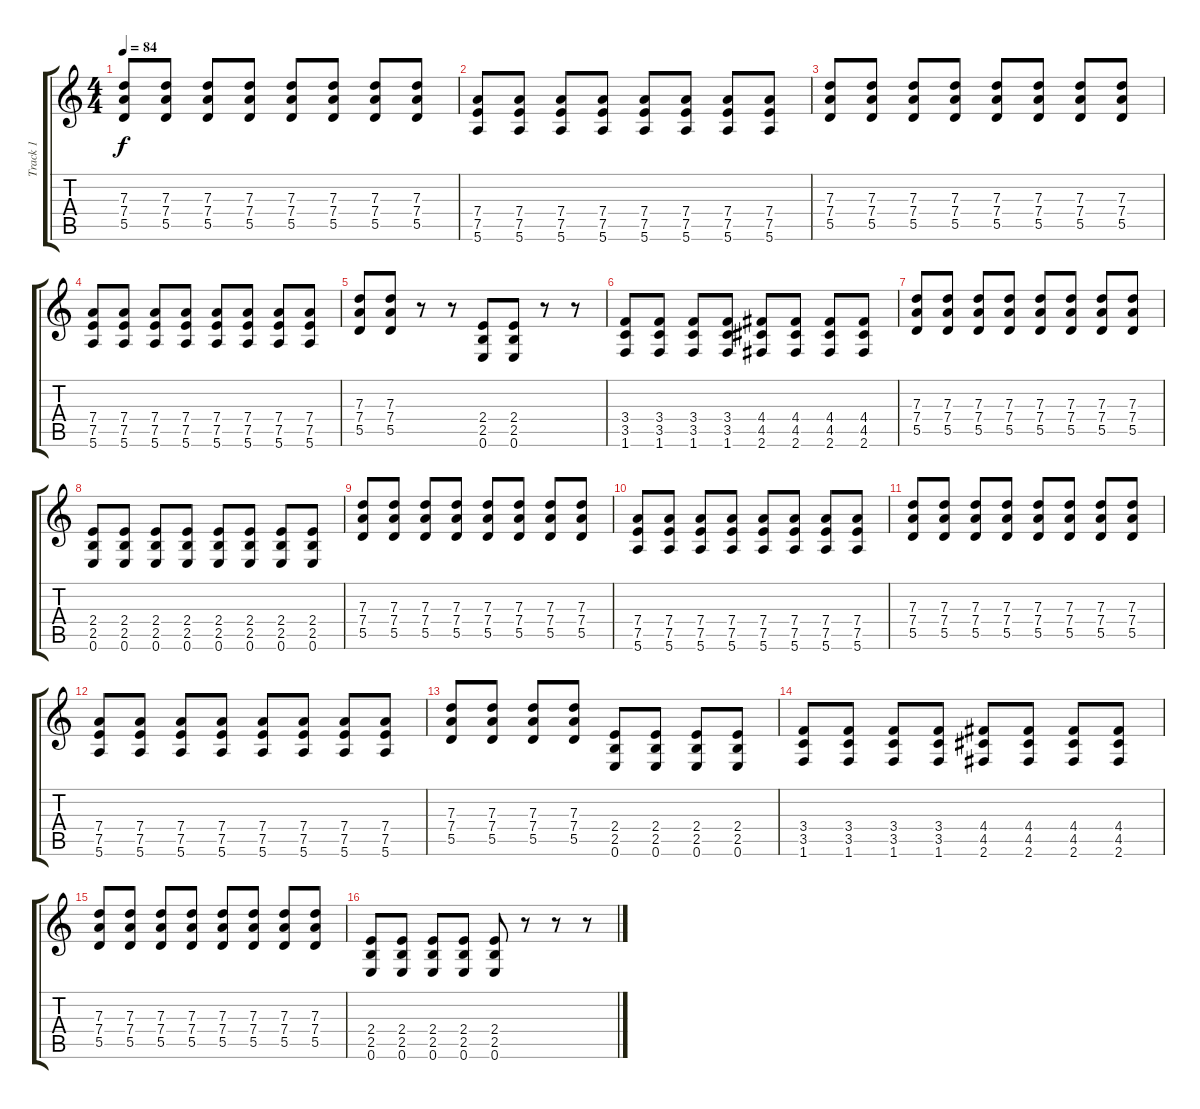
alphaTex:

\track ("Track 1" "Track 1") {instrument acousticguitarsteel}
\staff {score tabs}
\tuning (E4 B3 G3 D3 A2 E2) {hide}
\ts (4 4)
\tempo 84
\clef g2
\ks c
(7.3 7.4 5.5).8{dy f instrument overdrivenguitar} (7.3 7.4 5.5).8 (7.3 7.4 5.5).8 (7.3 7.4 5.5).8 (7.3 7.4 5.5).8 (7.3 7.4 5.5).8 (7.3 7.4 5.5).8 (7.3 7.4 5.5).8 |
(7.4 7.5 5.6).8 (7.4 7.5 5.6).8 (7.4 7.5 5.6).8 (7.4 7.5 5.6).8 (7.4 7.5 5.6).8 (7.4 7.5 5.6).8 (7.4 7.5 5.6).8 (7.4 7.5 5.6).8 |
(7.3 7.4 5.5).8{instrument overdrivenguitar} (7.3 7.4 5.5).8 (7.3 7.4 5.5).8 (7.3 7.4 5.5).8 (7.3 7.4 5.5).8 (7.3 7.4 5.5).8 (7.3 7.4 5.5).8 (7.3 7.4 5.5).8 |
(7.4 7.5 5.6).8 (7.4 7.5 5.6).8 (7.4 7.5 5.6).8 (7.4 7.5 5.6).8 (7.4 7.5 5.6).8 (7.4 7.5 5.6).8 (7.4 7.5 5.6).8 (7.4 7.5 5.6).8 |
(7.3 7.4 5.5).8 (7.3 7.4 5.5).8 r.8 r.8 (2.4 2.5 0.6).8 (2.4 2.5 0.6).8 r.8 r.8 |
(3.4 3.5 1.6).8 (3.4 3.5 1.6).8 (3.4 3.5 1.6).8 (3.4 3.5 1.6).8 (4.4 4.5 2.6).8 (4.4 4.5 2.6).8 (4.4 4.5 2.6).8 (4.4 4.5 2.6).8 |
(7.3 7.4 5.5).8 (7.3 7.4 5.5).8 (7.3 7.4 5.5).8 (7.3 7.4 5.5).8 (7.3 7.4 5.5).8 (7.3 7.4 5.5).8 (7.3 7.4 5.5).8 (7.3 7.4 5.5).8 |
(2.4 2.5 0.6).8 (2.4 2.5 0.6).8 (2.4 2.5 0.6).8 (2.4 2.5 0.6).8 (2.4 2.5 0.6).8 (2.4 2.5 0.6).8 (2.4 2.5 0.6).8 (2.4 2.5 0.6).8 |
(7.3 7.4 5.5).8{instrument overdrivenguitar} (7.3 7.4 5.5).8 (7.3 7.4 5.5).8 (7.3 7.4 5.5).8 (7.3 7.4 5.5).8 (7.3 7.4 5.5).8 (7.3 7.4 5.5).8 (7.3 7.4 5.5).8 |
(7.4 7.5 5.6).8 (7.4 7.5 5.6).8 (7.4 7.5 5.6).8 (7.4 7.5 5.6).8 (7.4 7.5 5.6).8 (7.4 7.5 5.6).8 (7.4 7.5 5.6).8 (7.4 7.5 5.6).8 |
(7.3 7.4 5.5).8{instrument overdrivenguitar} (7.3 7.4 5.5).8 (7.3 7.4 5.5).8 (7.3 7.4 5.5).8 (7.3 7.4 5.5).8 (7.3 7.4 5.5).8 (7.3 7.4 5.5).8 (7.3 7.4 5.5).8 |
(7.4 7.5 5.6).8 (7.4 7.5 5.6).8 (7.4 7.5 5.6).8 (7.4 7.5 5.6).8 (7.4 7.5 5.6).8 (7.4 7.5 5.6).8 (7.4 7.5 5.6).8 (7.4 7.5 5.6).8 |
(7.3 7.4 5.5).8 (7.3 7.4 5.5).8 (7.3 7.4 5.5).8 (7.3 7.4 5.5).8 (2.4 2.5 0.6).8 (2.4 2.5 0.6).8 (2.4 2.5 0.6).8 (2.4 2.5 0.6).8 |
(3.4 3.5 1.6).8 (3.4 3.5 1.6).8 (3.4 3.5 1.6).8 (3.4 3.5 1.6).8 (4.4 4.5 2.6).8 (4.4 4.5 2.6).8 (4.4 4.5 2.6).8 (4.4 4.5 2.6).8 |
(7.3 7.4 5.5).8 (7.3 7.4 5.5).8 (7.3 7.4 5.5).8 (7.3 7.4 5.5).8 (7.3 7.4 5.5).8 (7.3 7.4 5.5).8 (7.3 7.4 5.5).8 (7.3 7.4 5.5).8 |
(2.4 2.5 0.6).8 (2.4 2.5 0.6).8 (2.4 2.5 0.6).8 (2.4 2.5 0.6).8 (2.4 2.5 0.6).8 r.8 r.8 r.8
